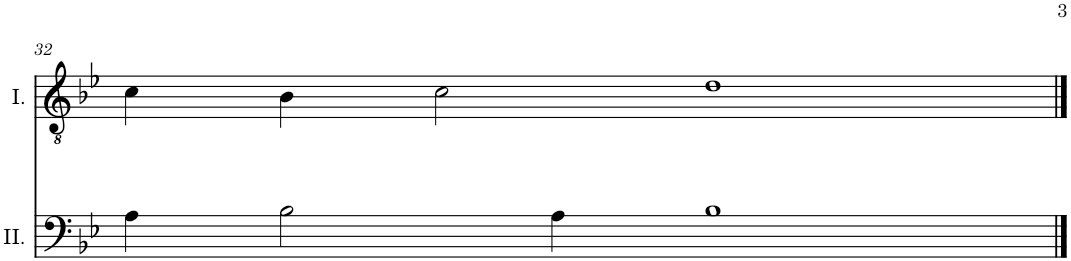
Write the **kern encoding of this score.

**kern	**kern	**kern	**kern
*part2	*part2	*part1	*part1
*staff4	*staff3	*staff2	*staff1
*I"II.	*	*I"I.	*
*I'II.	*	*I'I.	*
!!LO:PB:g=z
*	*clefF4	*	*clefGv2
*k[b-e-]	*k[b-e-]	*k[b-e-]	*k[b-e-]
*M4/2	*M4/2	*M4/2	*M4/2
*met(c)	*met(c)	*met(c)	*met(c)
=32	=32	=32	=32
4A	4A\	4c	4c\
2B-	2B-\	4B-	4B-\
.	.	2c	2c\
4A	4A\	.	.
1B-	1B-	1d	1d
==	==	==	==
*-	*-	*-	*-
